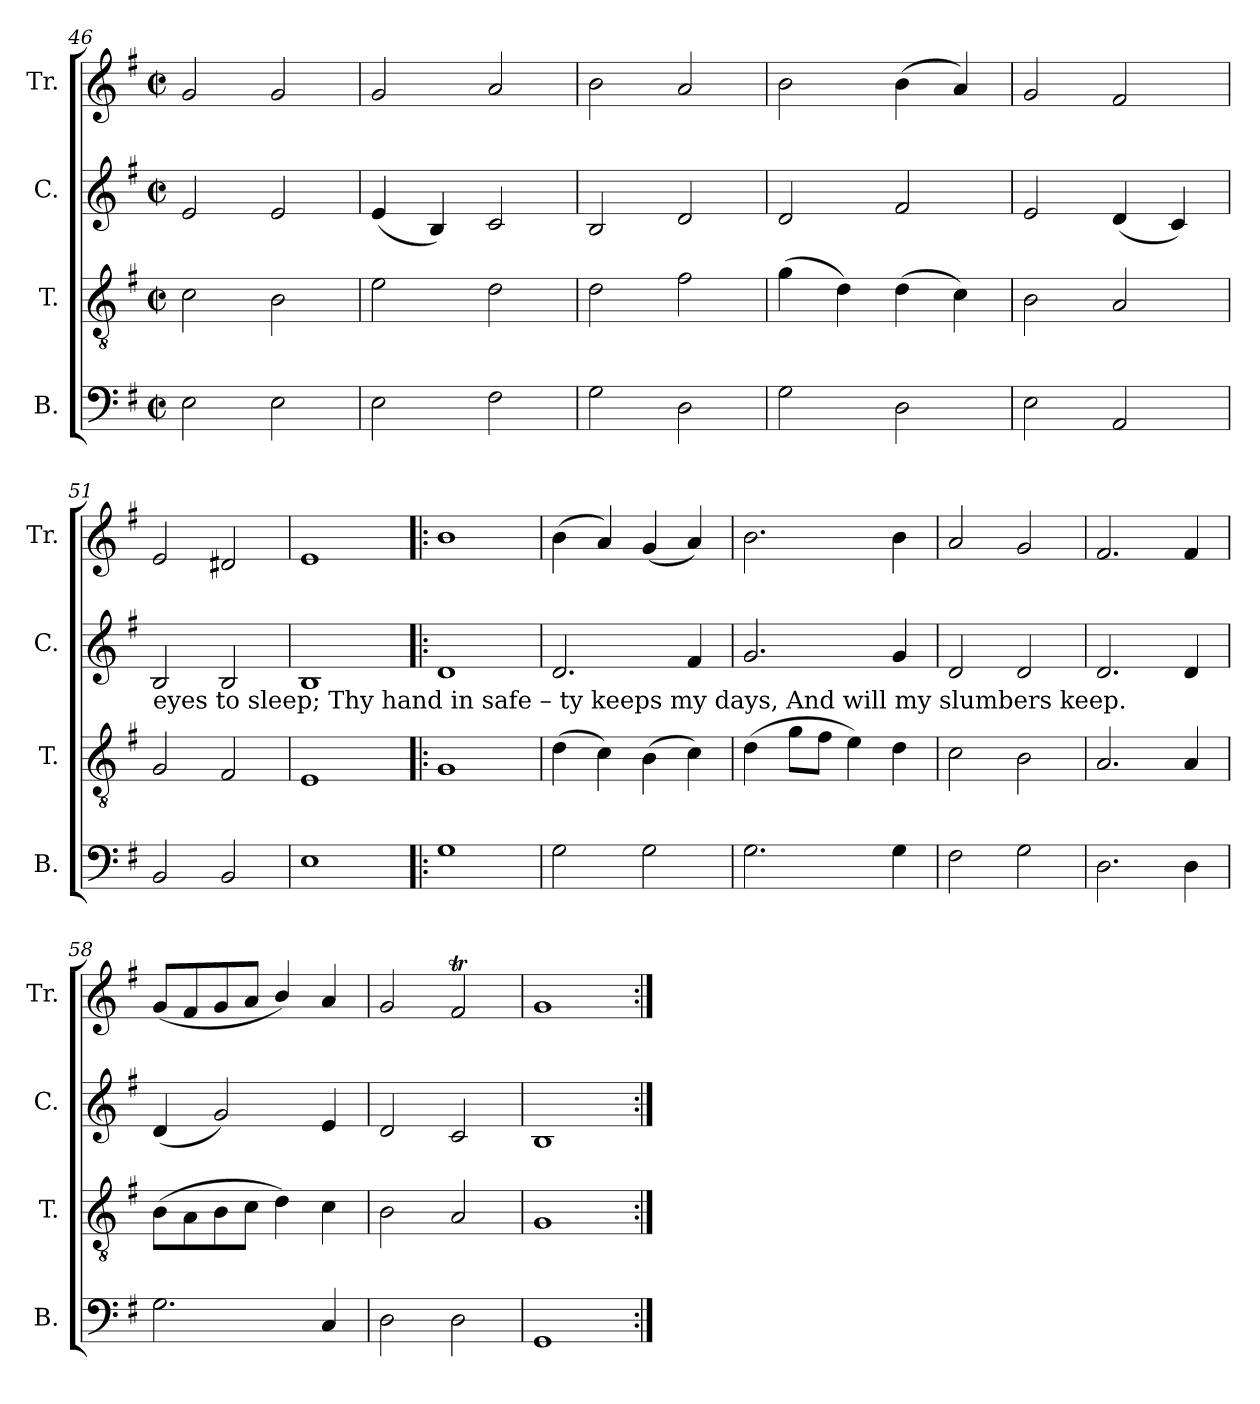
**kern	**kern	**kern	**kern
*part4	*part3	*part2	*part1
*staff4	*staff3	*staff2	*staff1
*I"B.	*I"T.	*I"C.	*I"Tr.
*I'B.	*I'T.	*I'C.	*I'Tr.
*clefF4	*clefGv2	*clefG2	*clefG2
*k[f#]	*k[f#]	*k[f#]	*k[f#]
*M2/2	*M2/2	*M2/2	*M2/2
*met(c|)	*met(c|)	*met(c|)	*met(c|)
=46	=46	=46	=46
2E\	2c\	2e/	2g/
2E\	2B\	2e/	2g/
=47	=47	=47	=47
2E\	2e\	(4e/	2g/
.	.	4B/)	.
2F#\	2d\	2c/	2a/
=48	=48	=48	=48
2G\	2d\	2B/	2b\
2D\	2f#\	2d/	2a/
=49	=49	=49	=49
2G\	(4g\	2d/	2b\
.	4d\)	.	.
2D\	(4d\	2f#/	(4b\
.	4c\)	.	4a/)
=50	=50	=50	=50
2E\	2B\	2e/	2g/
2AA/	2A/	(4d/	2f#/
.	.	4c/)	.
!!LO:LB:g=z
=51	=51	=51	=51
!	!	!LO:TX:b:t=eyes  to   sleep;     Thy   hand        in     safe     –    ty  keeps my days,  And will              my slumbers keep.	!
2BB/	2G/	2B/	2e/
2BB/	2F#/	2B/	2d#X/
=52	=52	=52	=52
1E	1E	1B	1e
=53!|:	=53!|:	=53!|:	=53!|:
1G	1G	1d	1b
=54	=54	=54	=54
2G\	(4d\	2.d/	(4b\
.	4c\)	.	4a/)
2G\	(4B\	.	(4g/
.	4c\)	4f#/	4a/)
=55	=55	=55	=55
2.G\	(4d\	2.g/	2.b\
.	8g\L	.	.
.	8f#\J	.	.
.	4e\)	.	.
4G\	4d\	4g/	4b\
=56	=56	=56	=56
2F#\	2c\	2d/	2a/
2G\	2B\	2d/	2g/
=57	=57	=57	=57
2.D\	2.A/	2.d/	2.f#/
4D\	4A/	4d/	4f#/
=58	=58	=58	=58
2.G\	(8B\L	(4d/	(8g/L
.	8A\	.	8f#/
.	8B\	2g/)	8g/
.	8c\J	.	8a/J
.	4d\)	.	4b/)
4C/	4c\	4e/	4a/
=59	=59	=59	=59
2D\	2B\	2d/	2g/
2D\	2A/	2c/	2f#t/
=60	=60	=60	=60
1GG	1G	1B	1g
=:|!	=:|!	=:|!	=:|!
*-	*-	*-	*-
